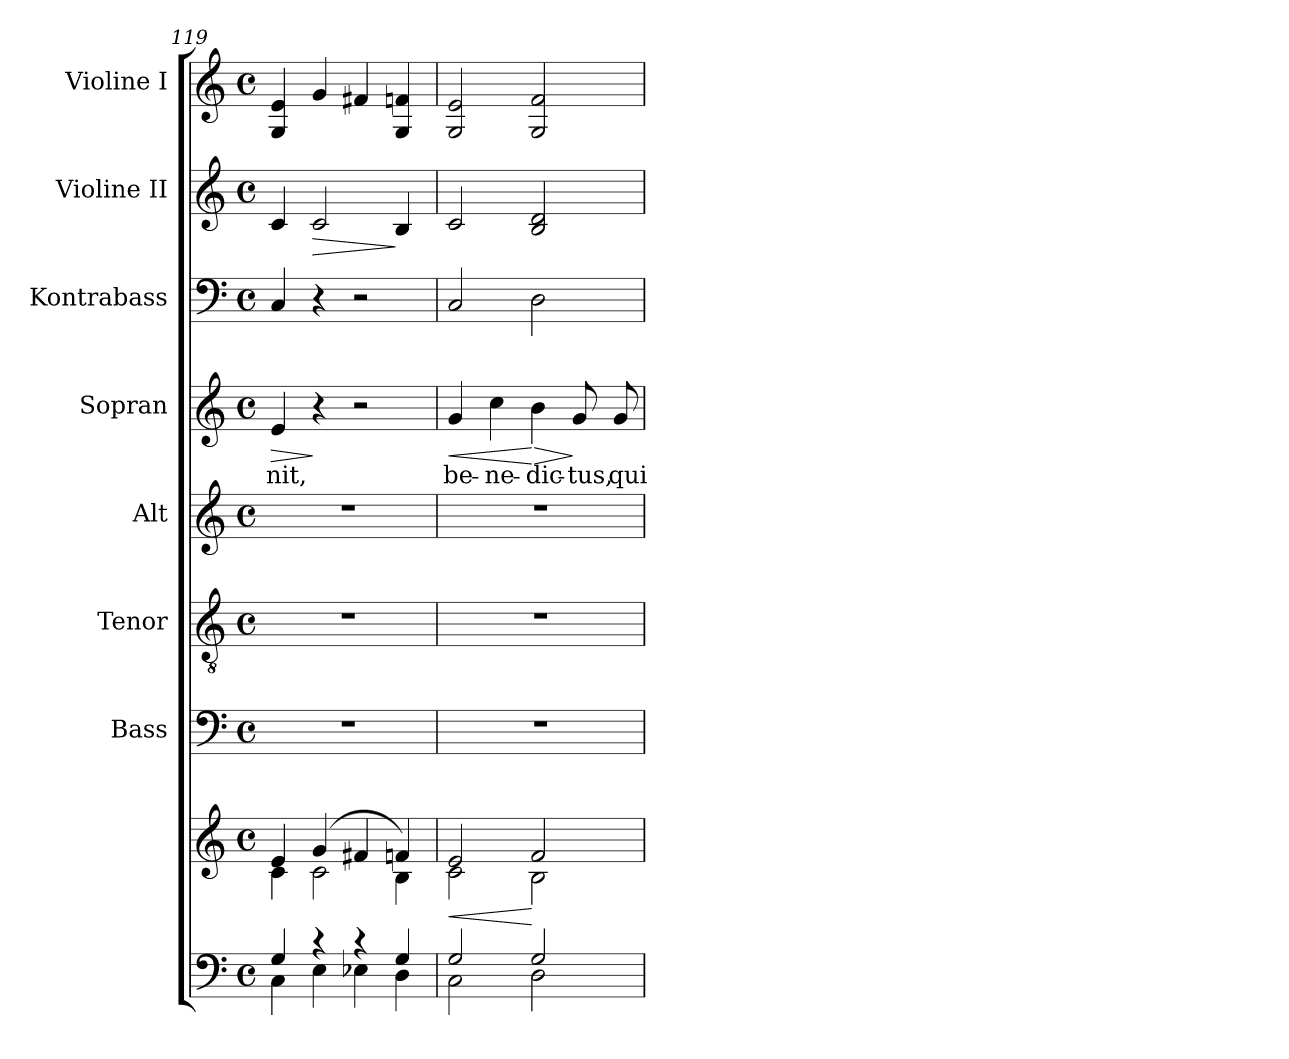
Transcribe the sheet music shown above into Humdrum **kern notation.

**kern	**kern	**dynam	**kern	**kern	**kern	**kern	**text	**dynam	**kern	**kern	**dynam	**kern
*part8	*part8	*part8	*part7	*part6	*part5	*part4	*part4	*part4	*part3	*part2	*part2	*part1
*staff9	*staff8	*staff8/9	*staff7	*staff6	*staff5	*staff4	*staff4	*staff4	*staff3	*staff2	*staff2	*staff1
*	*	*	*I"Bass	*I"Tenor	*I"Alt	*I"Sopran	*	*	*I"Kontrabass	*I"Violine II	*	*I"Violine I
*	*	*	*I'B.	*I'T.	*I'A.	*I'S.	*	*	*I'Kb.	*I'Vl. II	*	*I'Vl. I
!!LO:PB:g=z
*clefF4	*clefG2	*	*clefF4	*clefGv2	*clefG2	*clefG2	*	*	*clefF4	*clefG2	*	*clefG2
*	*	*	*	*	*	*	*	*	*ITrd7c12	*	*	*
*k[]	*k[]	*	*k[]	*k[]	*k[]	*k[]	*	*	*k[]	*k[]	*	*k[]
*C:	*C:	*	*C:	*C:	*C:	*C:	*	*	*C:	*C:	*	*C:
*M4/4	*M4/4	*	*M4/4	*M4/4	*M4/4	*M4/4	*	*	*M4/4	*M4/4	*	*M4/4
*met(c)	*met(c)	*	*met(c)	*met(c)	*met(c)	*met(c)	*	*	*met(c)	*met(c)	*	*met(c)
=119	=119	=119	=119	=119	=119	=119	=119	=119	=119	=119	=119	=119
*^	*^	*	*	*	*	*	*	*	*	*	*	*
!	!	!	!	!	!	!	!	!	!LO:LY:b	!LO:HP:b	!	!	!	!
4G/	4C\	4e/	4c\	.	1r	1r	1r	4e/	-nit,	>	4CC/	4c/	.	4G/ 4e/
!	!	!	!	!	!	!	!	!	!	!	!	!	!LO:HP:b	!
4rc	4E\	(4g/	2c\	.	.	.	.	4r	.	]	4r	2c/	>	4g/
4rc	4E-X\	4f#X/	.	.	.	.	.	2r	.	.	2r	.	.	4f#X/
4G/	4D\	4fn/)	4B\	.	.	.	.	.	.	.	.	4B/	]	4G/ 4fn/
=120	=120	=120	=120	=120	=120	=120	=120	=120	=120	=120	=120	=120	=120	=120
!	!	!	!	!LO:HP:b	!	!	!	!	!LO:LY:b	!LO:HP:b	!	!	!	!
2G/	2C\	2e/	2c\	<	1r	1r	1r	4g/	be-	<	2CC/	2c/	.	2G/ 2e/
!	!	!	!	!	!	!	!	!	!LO:LY:b	!	!	!	!	!
.	.	.	.	.	.	.	.	4cc\	-ne-	.	.	.	.	.
!	!	!	!	!	!	!	!	!	!LO:LY:b	!LO:HP:n=1:b	!	!	!	!
2G/	2D\	2f/	2B\	[	.	.	.	4b\	-dic-	[ >	2DD\	2B/ 2d/	.	2G/ 2f/
!	!	!	!	!	!	!	!	!	!LO:LY:b	!	!	!	!	!
.	.	.	.	.	.	.	.	8g/	-tus,	]	.	.	.	.
!	!	!	!	!	!	!	!	!	!LO:LY:b	!	!	!	!	!
.	.	.	.	.	.	.	.	8g/	qui	.	.	.	.	.
*v	*v	*	*	*	*	*	*	*	*	*	*	*	*	*
*	*v	*v	*	*	*	*	*	*	*	*	*	*	*
=	=	=	=	=	=	=	=	=	=	=	=	=
*-	*-	*-	*-	*-	*-	*-	*-	*-	*-	*-	*-	*-
